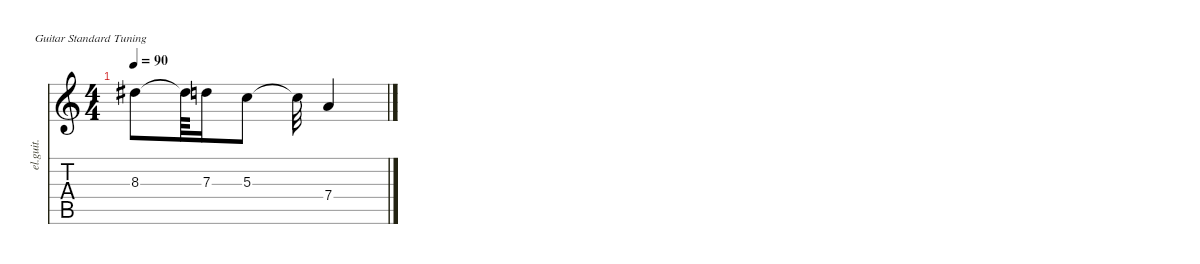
\defaultSystemsLayout 4
\hideDynamics
\bracketExtendMode nobrackets
\otherSystemsTrackNameOrientation horizontal
\track ("Guitar" "el.guit.") {instrument electricguitarclean}
\staff {score tabs}
\tuning (E4 B3 G3 D3 A2 E2)
\ts (4 4)
\tempo 90
\clef g2
\ks c
8.3{acc #}.8{dy mf instrument electricguitarclean beam Down} 8.3{t acc #}.64{beam Down} 7.3.16{beam Down} 5.3.8{beam Down} 5.3{t}.32{beam Down} 7.4.4{beam Up}
